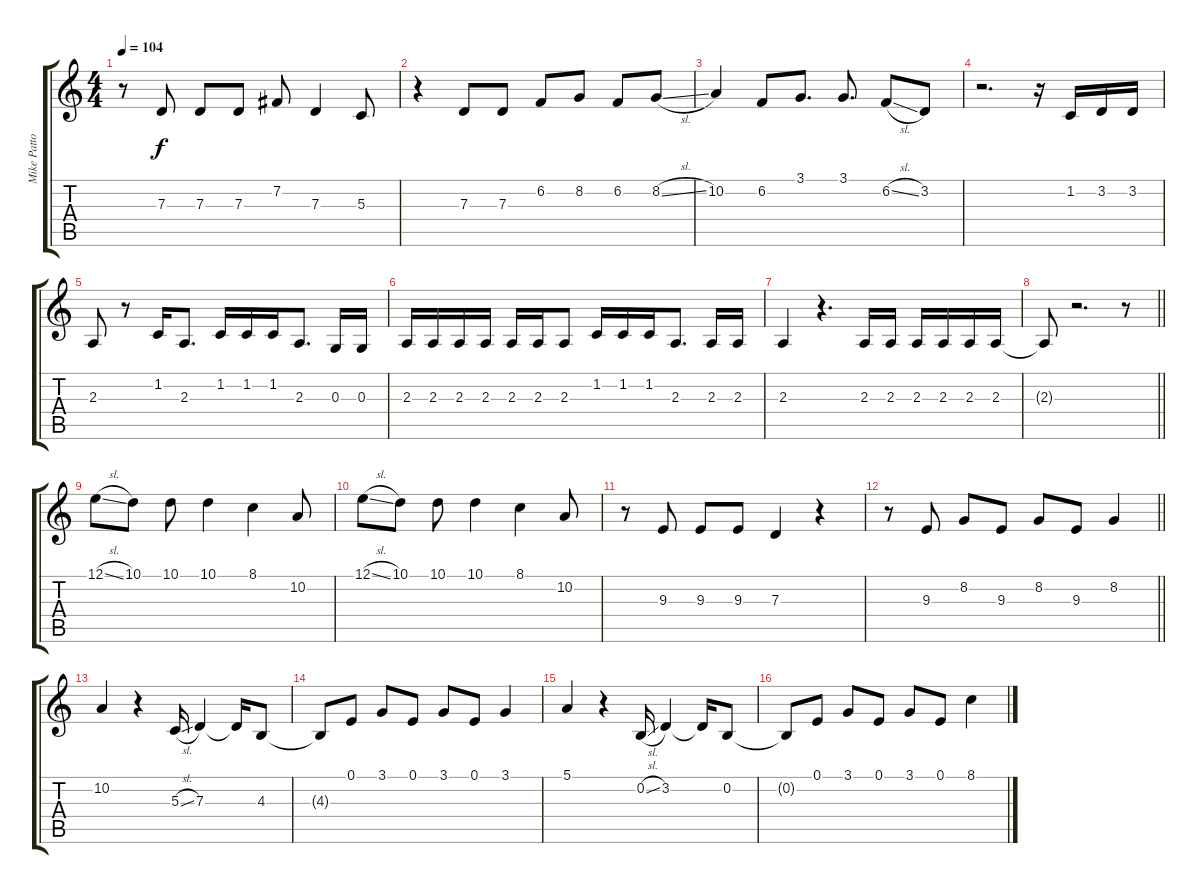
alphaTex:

\track ("Mike Patton - Voice 1" "Mike Patto") {instrument lead1square}
\staff {score tabs}
\tuning (E4 B3 G3 D3 A2 E2) {hide}
\ts (4 4)
\tempo 104
\clef g2
\ks c
r.8{dy f} 7.3.8 7.3.8 7.3.8 7.2.8 7.3.4 5.3.8 |
r.4 7.3.8 7.3.8 6.2.8 8.2.8 6.2.8 8.2{sl}.8 |
10.2.4 6.2.8 3.1.8{d} 3.1.8{d} 6.2{sl}.8 3.2.8 |
r.2{d} r.16 1.2.16 3.2.16 3.2.16 |
2.3.8 r.8 1.2.16 2.3.8{d} 1.2.16 1.2.16 1.2.16 2.3.8{d} 0.3.16 0.3.16 |
2.3.16 2.3.16 2.3.16 2.3.16 2.3.16 2.3.16 2.3.8 1.2.16 1.2.16 1.2.16 2.3.8{d} 2.3.16 2.3.16 |
2.3.4 r.4{d} 2.3.16 2.3.16 2.3.16 2.3.16 2.3.16 2.3.16 |
\barLineRight lightlight
2.3{t}.8 r.2{d} r.8 |
12.1{sl}.8 10.1.8 10.1.8 10.1.4 8.1.4 10.2.8 |
12.1{sl}.8 10.1.8 10.1.8 10.1.4 8.1.4 10.2.8 |
r.8 9.3.8 9.3.8 9.3.8 7.3.4 r.4 |
\barLineRight lightlight
r.8 9.3.8 8.2.8 9.3.8 8.2.8 9.3.8 8.2.4 |
10.2.4 r.4 5.3{sl}.16 7.3.4 7.3{t}.16 4.3.8 |
4.3{t}.8 0.1.8 3.1.8 0.1.8 3.1.8 0.1.8 3.1.4 |
5.1.4 r.4 0.2{sl}.16 3.2.4 3.2{t}.16 0.2.8 |
0.2{t}.8 0.1.8 3.1.8 0.1.8 3.1.8 0.1.8 8.1.4
